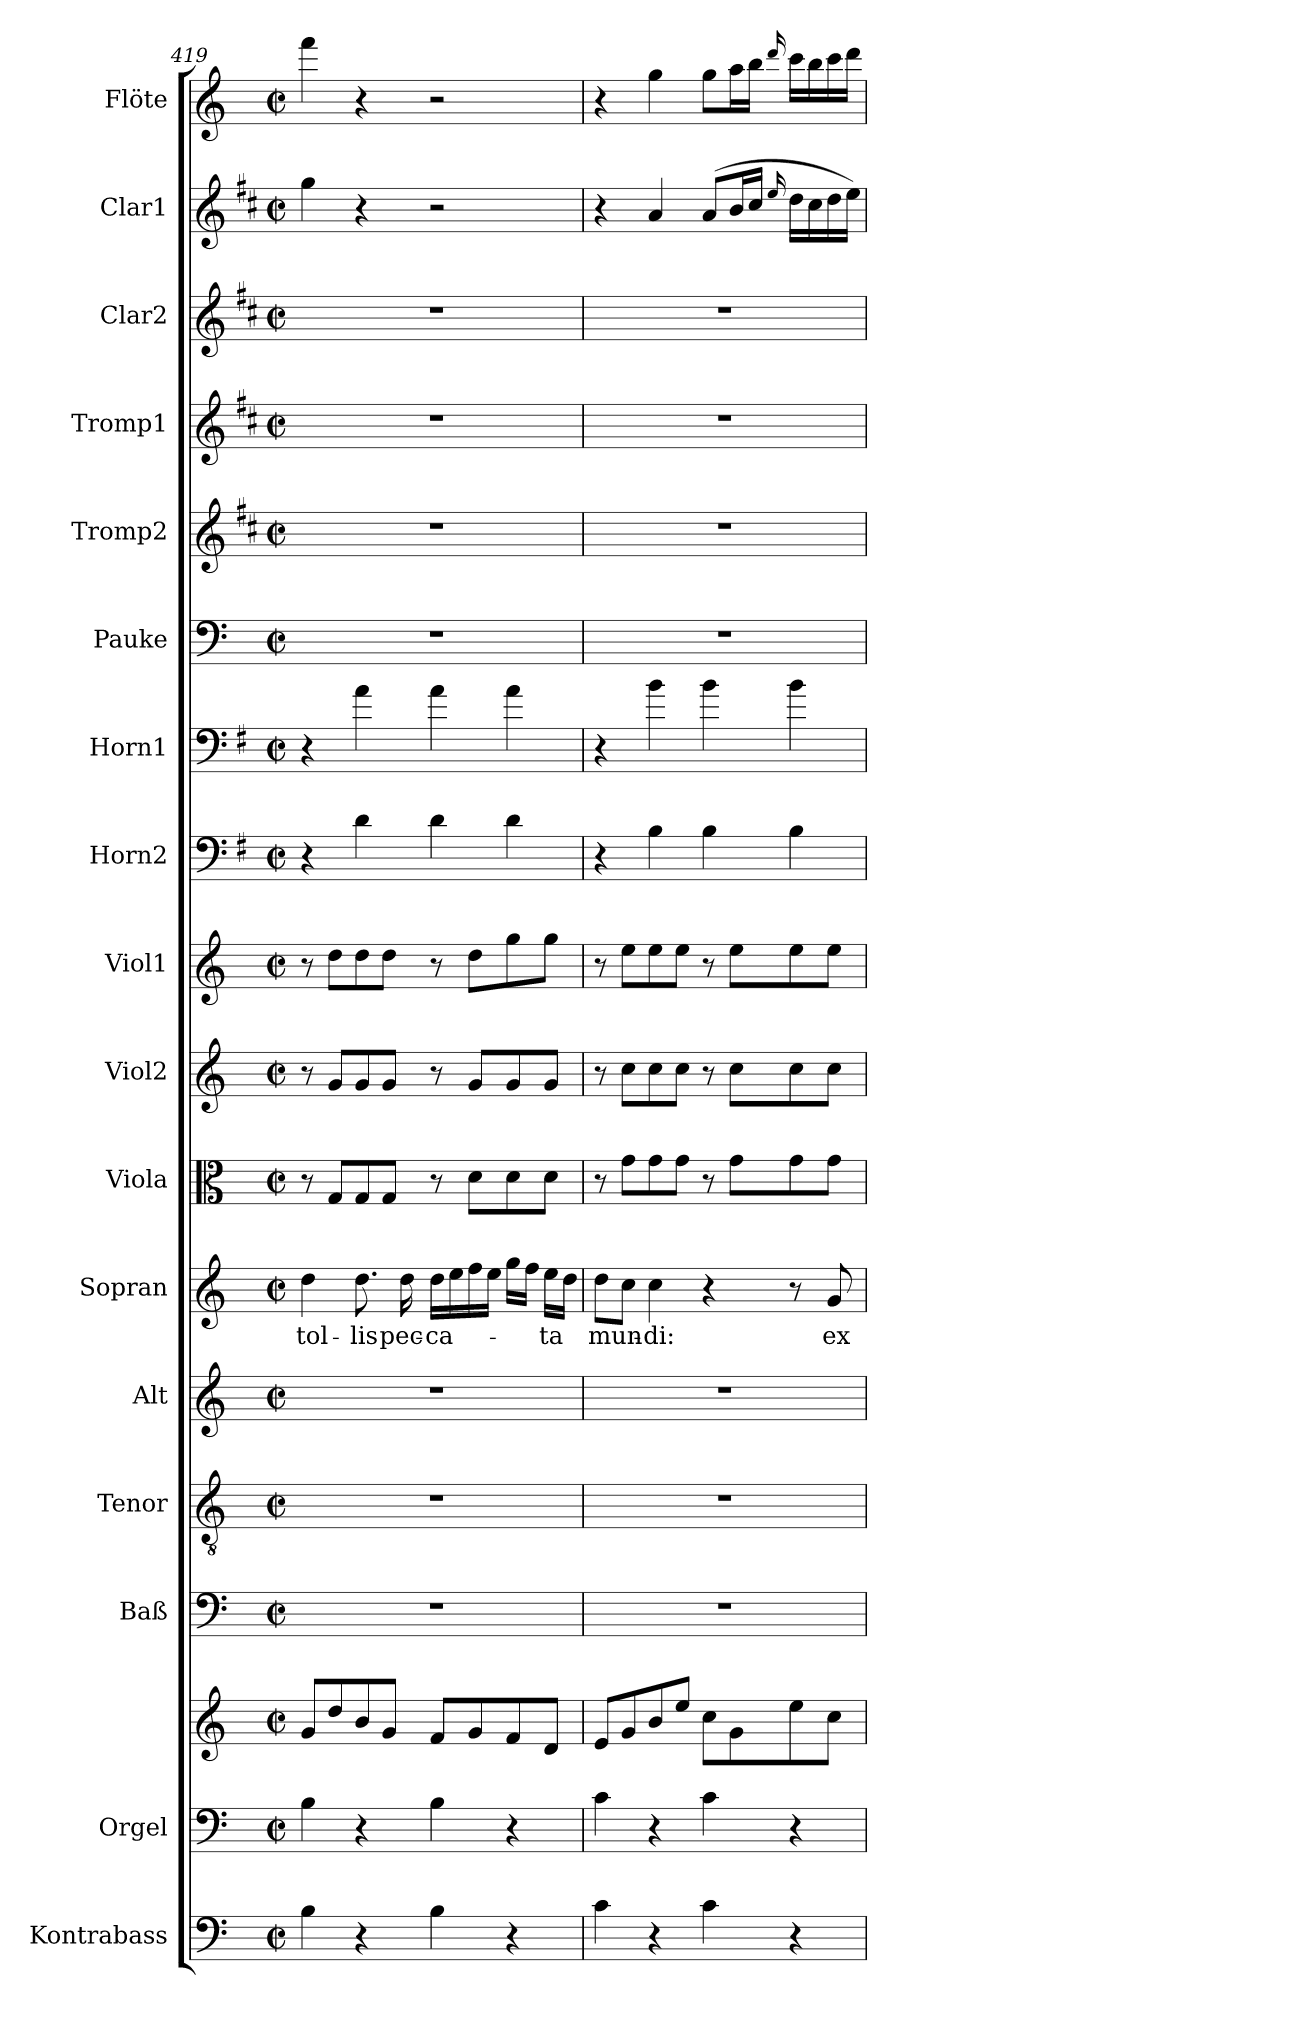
**kern	**kern	**kern	**kern	**kern	**kern	**kern	**text	**kern	**kern	**kern	**kern	**kern	**kern	**kern	**kern	**kern	**kern	**kern
*part17	*part16	*part16	*part15	*part14	*part13	*part12	*part12	*part11	*part10	*part9	*part8	*part7	*part6	*part5	*part4	*part3	*part2	*part1
*staff18	*staff17	*staff16	*staff15	*staff14	*staff13	*staff12	*staff12	*staff11	*staff10	*staff9	*staff8	*staff7	*staff6	*staff5	*staff4	*staff3	*staff2	*staff1
*I"Kontrabass	*I"Orgel	*	*I"Baß	*I"Tenor	*I"Alt	*I"Sopran	*	*I"Viola	*I"Viol2	*I"Viol1	*I"Horn2	*I"Horn1	*I"Pauke	*I"Tromp2	*I"Tromp1	*I"Clar2	*I"Clar1	*I"Flöte
*I'Kb	*	*	*I'B	*I'T	*I'A	*I'S	*	*I'Vla	*I'Vl2	*I'Vl1	*I'Hr2	*I'Hr1	*I'Pk	*I'Tr2	*I'Tr1	*I'Cl2	*I'Cl1	*I'Fl
*clefF4	*clefF4	*clefG2	*clefF4	*clefGv2	*clefG2	*clefG2	*	*clefC3	*clefG2	*clefG2	*clefF4	*clefF4	*clefF4	*clefG2	*clefG2	*clefG2	*clefG2	*clefG2
*ITrd7c12	*	*	*	*	*	*	*	*	*	*	*ITrd4c7	*ITrd4c7	*	*ITrd1c2	*ITrd1c2	*ITrd1c2	*ITrd1c2	*
*k[]	*k[]	*k[]	*k[]	*k[]	*k[]	*k[]	*	*k[]	*k[]	*k[]	*k[]	*k[]	*k[]	*k[]	*k[]	*k[]	*k[]	*k[]
*C:	*C:	*C:	*C:	*C:	*C:	*C:	*	*C:	*C:	*C:	*C:	*C:	*C:	*C:	*C:	*C:	*C:	*C:
*M2/2	*M2/2	*M2/2	*M2/2	*M2/2	*M2/2	*M2/2	*	*M2/2	*M2/2	*M2/2	*M2/2	*M2/2	*M2/2	*M2/2	*M2/2	*M2/2	*M2/2	*M2/2
*met(c|)	*met(c|)	*met(c|)	*met(c|)	*met(c|)	*met(c|)	*met(c|)	*	*met(c|)	*met(c|)	*met(c|)	*met(c|)	*met(c|)	*met(c|)	*met(c|)	*met(c|)	*met(c|)	*met(c|)	*met(c|)
=419	=419	=419	=419	=419	=419	=419	=419	=419	=419	=419	=419	=419	=419	=419	=419	=419	=419	=419
!	!	!	!	!	!	!	!LO:LY:b	!	!	!	!	!	!	!	!	!	!	!
4BB\	4B\	8g/L	1r	1r	1r	4dd\	tol-	8r	8r	8r	4r	4r	1r	1r	1r	1r	4ff\	4fff\
.	.	8dd/	.	.	.	.	.	8G/L	8g/L	8dd\L	.	.	.	.	.	.	.	.
!	!	!	!	!	!	!	!LO:LY:b	!	!	!	!	!	!	!	!	!	!	!
4r	4r	8b/	.	.	.	8.dd\	-lis	8G/	8g/	8dd\	4G\	4d\	.	.	.	.	4r	4r
.	.	8g/J	.	.	.	.	.	8G/J	8g/J	8dd\J	.	.	.	.	.	.	.	.
!	!	!	!	!	!	!	!LO:LY:b	!	!	!	!	!	!	!	!	!	!	!
.	.	.	.	.	.	16dd\	pec-	.	.	.	.	.	.	.	.	.	.	.
!	!	!	!	!	!	!	!LO:LY:b	!	!	!	!	!	!	!	!	!	!	!
4BB\	4B\	8f/L	.	.	.	16dd\LL	-ca-	8r	8r	8r	4G\	4d\	.	.	.	.	2r	2r
.	.	.	.	.	.	16ee\	.	.	.	.	.	.	.	.	.	.	.	.
.	.	8g/	.	.	.	16ff\	.	8d\L	8g/L	8dd\L	.	.	.	.	.	.	.	.
.	.	.	.	.	.	16ee\JJ	.	.	.	.	.	.	.	.	.	.	.	.
4r	4r	8f/	.	.	.	16gg\LL	.	8d\	8g/	8gg\	4G\	4d\	.	.	.	.	.	.
.	.	.	.	.	.	16ff\JJ	.	.	.	.	.	.	.	.	.	.	.	.
!	!	!	!	!	!	!	!LO:LY:b	!	!	!	!	!	!	!	!	!	!	!
.	.	8d/J	.	.	.	16ee\LL	-ta	8d\J	8g/J	8gg\J	.	.	.	.	.	.	.	.
.	.	.	.	.	.	16dd\JJ	.	.	.	.	.	.	.	.	.	.	.	.
=420	=420	=420	=420	=420	=420	=420	=420	=420	=420	=420	=420	=420	=420	=420	=420	=420	=420	=420
!	!	!	!	!	!	!	!LO:LY:b	!	!	!	!	!	!	!	!	!	!	!
4C\	4c\	8e/L	1r	1r	1r	8dd\L	mun-	8r	8r	8r	4r	4r	1r	1r	1r	1r	4r	4r
.	.	8g/	.	.	.	8cc\J	.	8g\L	8cc\L	8ee\L	.	.	.	.	.	.	.	.
!	!	!	!	!	!	!	!LO:LY:b	!	!	!	!	!	!	!	!	!	!	!
4r	4r	8b/	.	.	.	4cc\	-di:	8g\	8cc\	8ee\	4E\	4e\	.	.	.	.	4g/	4gg\
.	.	8ee/J	.	.	.	.	.	8g\J	8cc\J	8ee\J	.	.	.	.	.	.	.	.
4C\	4c\	8cc\L	.	.	.	4r	.	8r	8r	8r	4E\	4e\	.	.	.	.	(>8g/L	8gg\L
.	.	8g\	.	.	.	.	.	8g\L	8cc\L	8ee\L	.	.	.	.	.	.	16a/L	16aa\L
.	.	.	.	.	.	.	.	.	.	.	.	.	.	.	.	.	16b/JJ	16bb\JJ
.	.	.	.	.	.	.	.	.	.	.	.	.	.	.	.	.	16qqdd/	16qqddd/
4r	4r	8ee\	.	.	.	8r	.	8g\	8cc\	8ee\	4E\	4e\	.	.	.	.	16cc\LL	16ccc\LL
.	.	.	.	.	.	.	.	.	.	.	.	.	.	.	.	.	16b\	16bb\
!	!	!	!	!	!	!	!LO:LY:b	!	!	!	!	!	!	!	!	!	!	!
.	.	8cc\J	.	.	.	8g/	ex-	8g\J	8cc\J	8ee\J	.	.	.	.	.	.	16cc\	16ccc\
.	.	.	.	.	.	.	.	.	.	.	.	.	.	.	.	.	16dd\JJ)	16ddd\JJ
=	=	=	=	=	=	=	=	=	=	=	=	=	=	=	=	=	=	=
*-	*-	*-	*-	*-	*-	*-	*-	*-	*-	*-	*-	*-	*-	*-	*-	*-	*-	*-
